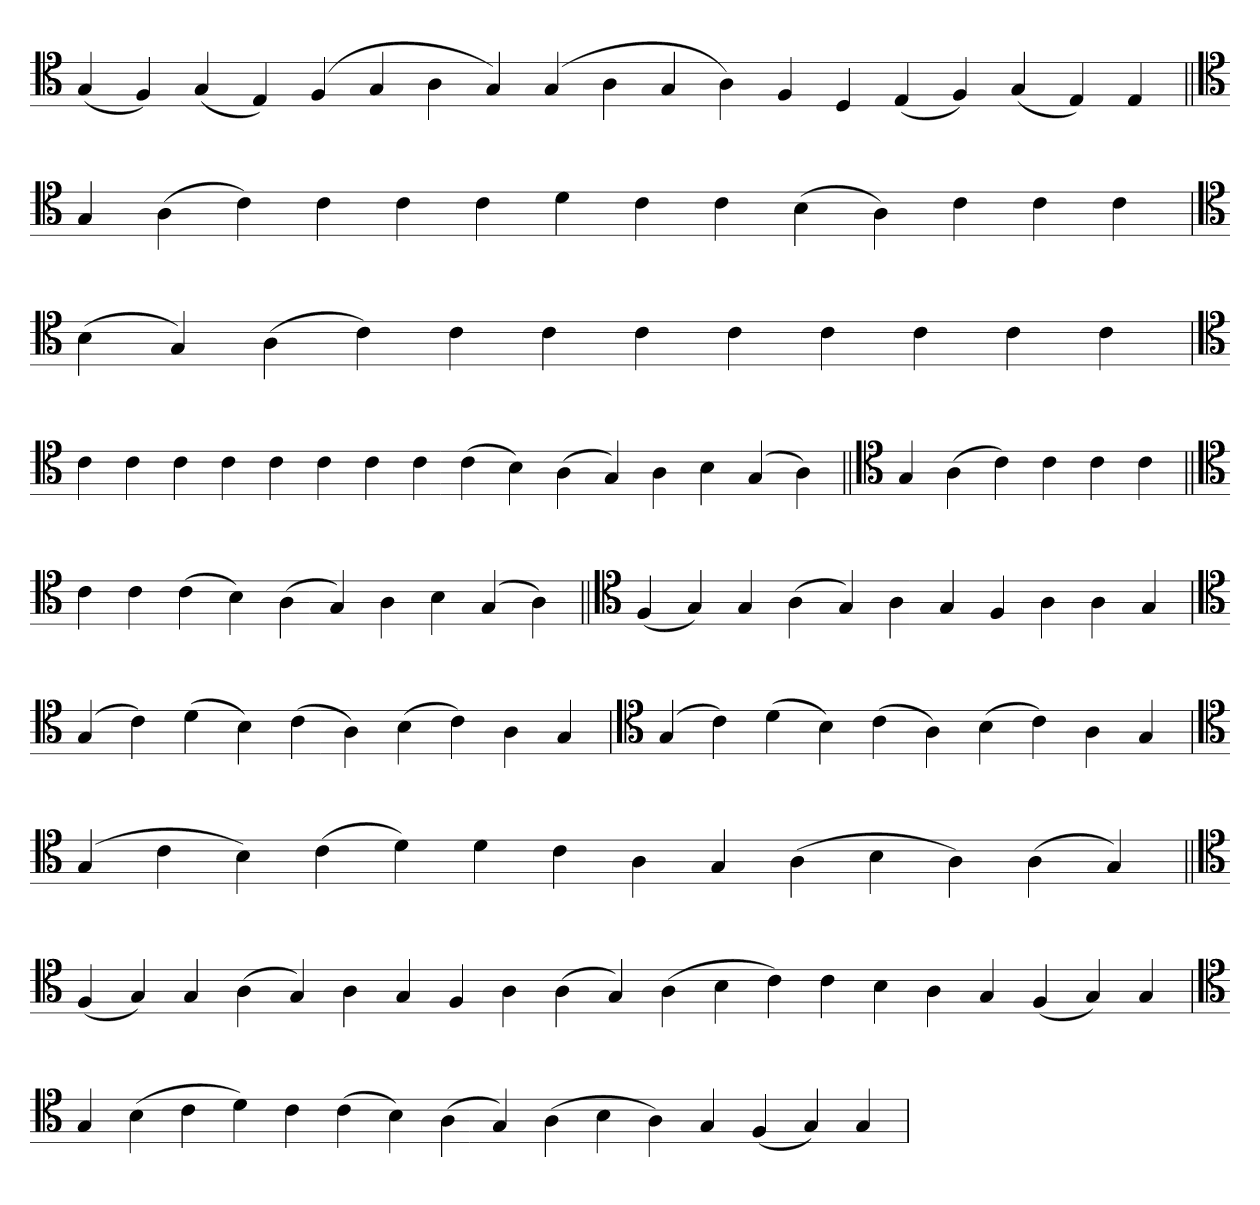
**kern
*part1
*staff1
*clefC4
=
(4G
4F)
(4G
4E)
(4F
4G
4A
4G)
(4G
4A
4G
4A)
4F
4D
(4E
4F)
(4G
4E)
4E
=||
*clefC4
4G
(4A
4c)
4c
4c
4c
4d
4c
4c
(4B
4A)
4c
4c
4c
=
*clefC4
(4B
4G)
(4A
4c)
4c
4c
4c
4c
4c
4c
4c
4c
=`
*clefC4
4c
4c
4c
4c
4c
4c
4c
4c
(4c
4B)
(4A
4G)
4A
4B
(4G
4A)
=||
*clefC4
4G
(4A
4c)
4c
4c
4c
=||
*clefC4
4c
4c
(4c
4B)
(4A
4G)
4A
4B
(4G
4A)
=||
*clefC4
(4F
4G)
4G
(4A
4G)
4A
4G
4F
4A
4A
4G
='
*clefC4
(4G
4c)
(4d
4B)
(4c
4A)
(4B
4c)
4A
4G
=`
*clefC4
(4G
4c)
(4d
4B)
(4c
4A)
(4B
4c)
4A
4G
=`
*clefC4
(4G
4c
4B)
(4c
4d)
4d
4c
4A
4G
(4A
4B
4A)
(4A
4G)
=||
*clefC4
(4F
4G)
4G
(4A
4G)
4A
4G
4F
4A
(4A
4G)
(4A
4B
4c)
4c
4B
4A
4G
(4F
4G)
4G
='
*clefC4
4G
(4B
4c
4d)
4c
(4c
4B)
(4A
4G)
(4A
4B
4A)
4G
(4F
4G)
4G
=
*-
